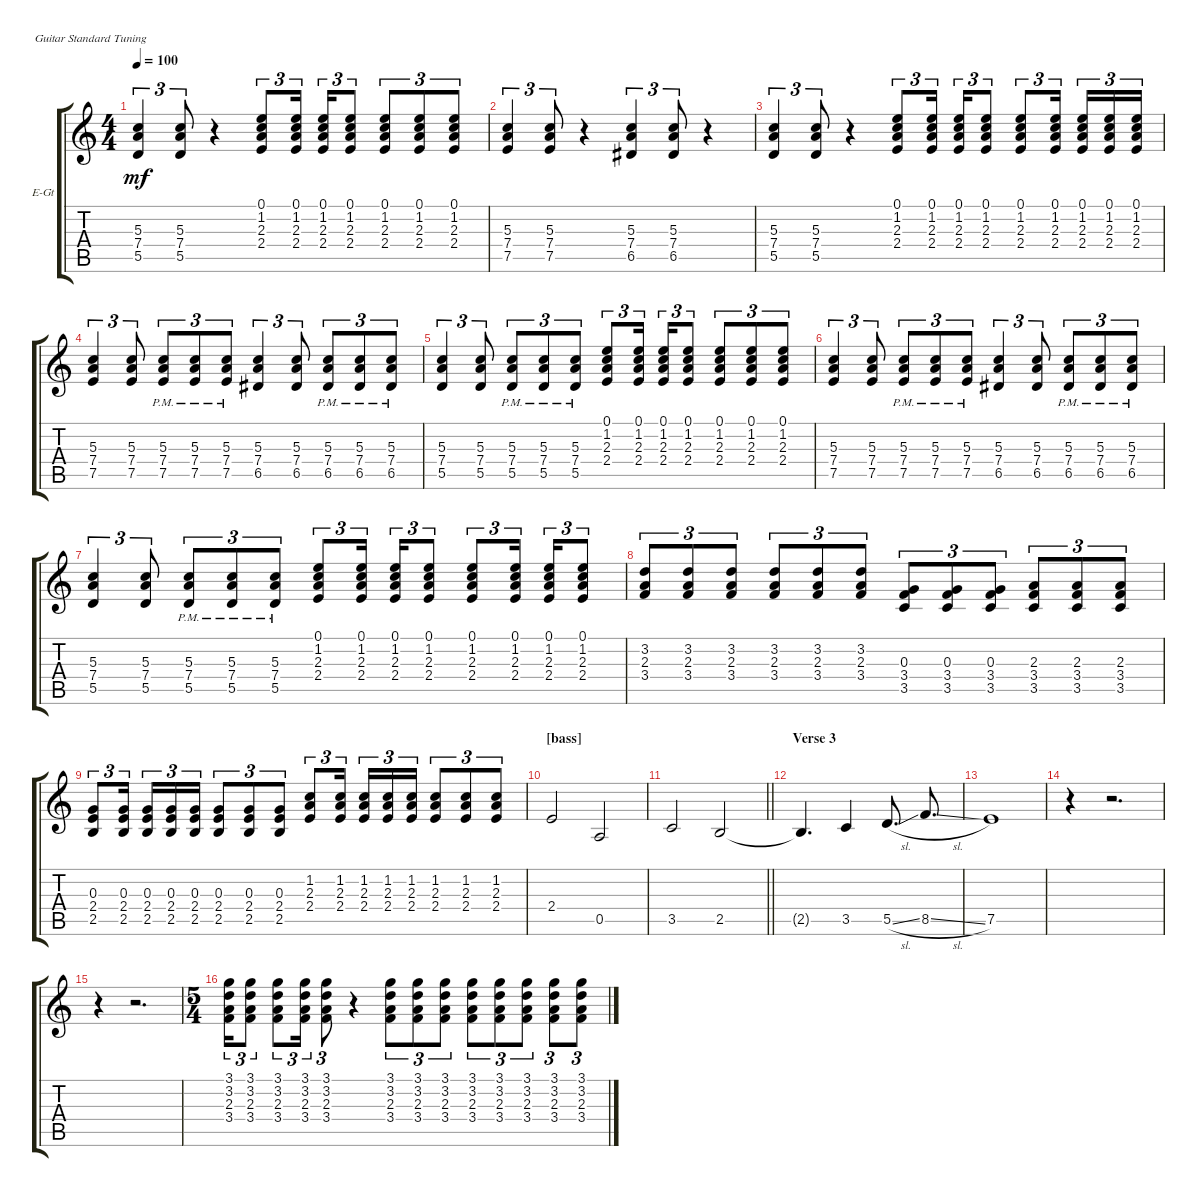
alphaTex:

\bracketExtendMode groupsimilarinstruments
\firstSystemTrackNameOrientation horizontal
\otherSystemsTrackNameOrientation horizontal
\track ("guitar drive (Rodion Kravkl)" "E-Gt") {instrument electricguitarjazz}
\staff {score tabs}
\tuning (E4 B3 G3 D3 A2 E2)
\ts (4 4)
\tempo 100
\clef g2
\ks aminor
(5.5 7.4 5.3).4{tu (3 2) dy mf} (5.5 7.4 5.3).8{tu (3 2)} r.4 (2.4 2.3 1.2 0.1).8{tu (3 2)} (2.4 2.3 1.2 0.1).16{tu (3 2)} (2.4 2.3 1.2 0.1).16{tu (3 2)} (2.4 2.3 1.2 0.1).8{tu (3 2)} (2.4 2.3 1.2 0.1).8{tu (3 2)} (2.4 2.3 1.2 0.1).8{tu (3 2)} (2.4 2.3 1.2 0.1).8{tu (3 2)} |
(7.5 7.4 5.3).4{tu (3 2)} (7.5 7.4 5.3).8{tu (3 2)} r.4 (6.5 7.4 5.3).4{tu (3 2)} (6.5 7.4 5.3).8{tu (3 2)} r.4 |
(5.5 7.4 5.3).4{tu (3 2)} (5.5 7.4 5.3).8{tu (3 2)} r.4 (2.4 2.3 1.2 0.1).8{tu (3 2)} (2.4 2.3 1.2 0.1).16{tu (3 2)} (2.4 2.3 1.2 0.1).16{tu (3 2)} (0.1 1.2 2.3 2.4).8{tu (3 2)} (2.4 2.3 1.2 0.1).8{tu (3 2)} (2.4 2.3 1.2 0.1).16{tu (3 2)} (2.4 2.3 1.2 0.1).16{tu (3 2)} (0.1 1.2 2.3 2.4).16{tu (3 2)} (0.1 1.2 2.3 2.4).16{tu (3 2)} |
(7.5 7.4 5.3).4{tu (3 2)} (7.5 7.4 5.3).8{tu (3 2)} (7.5{pm} 7.4{pm} 5.3{pm}).8{tu (3 2)} (7.5{pm} 7.4{pm} 5.3{pm}).8{tu (3 2)} (7.5{pm} 7.4{pm} 5.3{pm}).8{tu (3 2)} (6.5 7.4 5.3).4{tu (3 2)} (6.5 7.4 5.3).8{tu (3 2)} (6.5{pm} 7.4{pm} 5.3{pm}).8{tu (3 2)} (6.5{pm} 7.4{pm} 5.3{pm}).8{tu (3 2)} (6.5{pm} 7.4{pm} 5.3{pm}).8{tu (3 2)} |
(7.4 5.5 5.3).4{tu (3 2)} (5.5 7.4 5.3).8{tu (3 2)} (5.5{pm} 7.4{pm} 5.3{pm}).8{tu (3 2)} (5.5{pm} 7.4{pm} 5.3{pm}).8{tu (3 2)} (5.5{pm} 7.4{pm} 5.3{pm}).8{tu (3 2)} (2.4 2.3 1.2 0.1).8{tu (3 2)} (2.4 2.3 1.2 0.1).16{tu (3 2)} (2.4 2.3 1.2 0.1).16{tu (3 2)} (2.4 2.3 1.2 0.1).8{tu (3 2)} (2.4 2.3 1.2 0.1).8{tu (3 2)} (2.4 2.3 1.2 0.1).8{tu (3 2)} (2.4 2.3 1.2 0.1).8{tu (3 2)} |
(7.5 7.4 5.3).4{tu (3 2)} (7.5 7.4 5.3).8{tu (3 2)} (7.5{pm} 7.4{pm} 5.3{pm}).8{tu (3 2)} (7.5{pm} 7.4{pm} 5.3{pm}).8{tu (3 2)} (7.5{pm} 7.4{pm} 5.3{pm}).8{tu (3 2)} (6.5 7.4 5.3).4{tu (3 2)} (6.5 7.4 5.3).8{tu (3 2)} (6.5{pm} 7.4{pm} 5.3{pm}).8{tu (3 2)} (6.5{pm} 7.4{pm} 5.3{pm}).8{tu (3 2)} (6.5{pm} 7.4{pm} 5.3{pm}).8{tu (3 2)} |
(5.5 7.4 5.3).4{tu (3 2)} (5.5 7.4 5.3).8{tu (3 2)} (5.5{pm} 7.4{pm} 5.3{pm}).8{tu (3 2)} (5.5{pm} 7.4{pm} 5.3{pm}).8{tu (3 2)} (5.5{pm} 7.4{pm} 5.3{pm}).8{tu (3 2)} (2.4 2.3 1.2 0.1).8{tu (3 2)} (2.4 2.3 1.2 0.1).16{tu (3 2)} (2.4 2.3 1.2 0.1).16{tu (3 2)} (2.4 2.3 1.2 0.1).8{tu (3 2)} (2.4 2.3 1.2 0.1).8{tu (3 2)} (2.4 2.3 1.2 0.1).16{tu (3 2)} (2.4 2.3 1.2 0.1).16{tu (3 2)} (2.4 2.3 1.2 0.1).8{tu (3 2)} |
(3.4 2.3 3.2).8{tu (3 2)} (3.4 2.3 3.2).8{tu (3 2)} (3.2 2.3 3.4).8{tu (3 2)} (3.2 2.3 3.4).8{tu (3 2)} (3.2 2.3 3.4).8{tu (3 2)} (3.2 2.3 3.4).8{tu (3 2)} (3.5 3.4 0.3).8{tu (3 2)} (3.5 3.4 0.3).8{tu (3 2)} (3.5 3.4 0.3).8{tu (3 2)} (3.5 3.4 2.3).8{tu (3 2)} (2.3 3.4 3.5).8{tu (3 2)} (2.3 3.4 3.5).8{tu (3 2)} |
(2.4 0.3 2.5).8{tu (3 2)} (2.4 0.3 2.5).16{tu (3 2)} (0.3 2.4 2.5).16{tu (3 2)} (0.3 2.4 2.5).16{tu (3 2)} (0.3 2.4 2.5).16{tu (3 2)} (0.3 2.4 2.5).8{tu (3 2)} (0.3 2.4 2.5).8{tu (3 2)} (0.3 2.4 2.5).8{tu (3 2)} (2.4 2.3 1.2).8{tu (3 2)} (2.4 2.3 1.2).16{tu (3 2)} (2.4 2.3 1.2).16{tu (3 2)} (2.4 2.3 1.2).16{tu (3 2)} (2.3 2.4 1.2).16{tu (3 2)} (2.3 2.4 1.2).8{tu (3 2)} (2.3 2.4 1.2).8{tu (3 2)} (2.3 2.4 1.2).8{tu (3 2)} |
\section ("" "[bass]")
2.4.2 0.5.2 |
\barLineRight lightlight
3.5.2 2.5.2 |
\section ("" "Verse 3")
2.5{t}.4{d} 3.5.4 5.5{sl}.8{d} 8.5{sl}.8{d} |
7.5.1 |
r.4 r.2{d} |
r.4 r.2{d} |
\ts (5 4)
\beaming (8 2 2 2 4)
(3.4 2.3 3.2 3.1).16{tu (3 2)} (3.4 2.3 3.2 3.1).8{tu (3 2)} (3.4 2.3 3.2 3.1).8{tu (3 2)} (3.4 2.3 3.2 3.1).16{tu (3 2)} (3.4 2.3 3.2 3.1).8{tu (3 2)} r.4 (3.4 2.3 3.2 3.1).8{tu (3 2)} (3.4 2.3 3.2 3.1).8{tu (3 2)} (3.4 2.3 3.2 3.1).8{tu (3 2)} (3.4 2.3 3.2 3.1).8{tu (3 2)} (3.4 2.3 3.2 3.1).8{tu (3 2)} (3.4 2.3 3.2 3.1).8{tu (3 2)} (3.4 2.3 3.2 3.1).8{tu (3 2)} (3.4 2.3 3.2 3.1).8{tu (3 2)}
